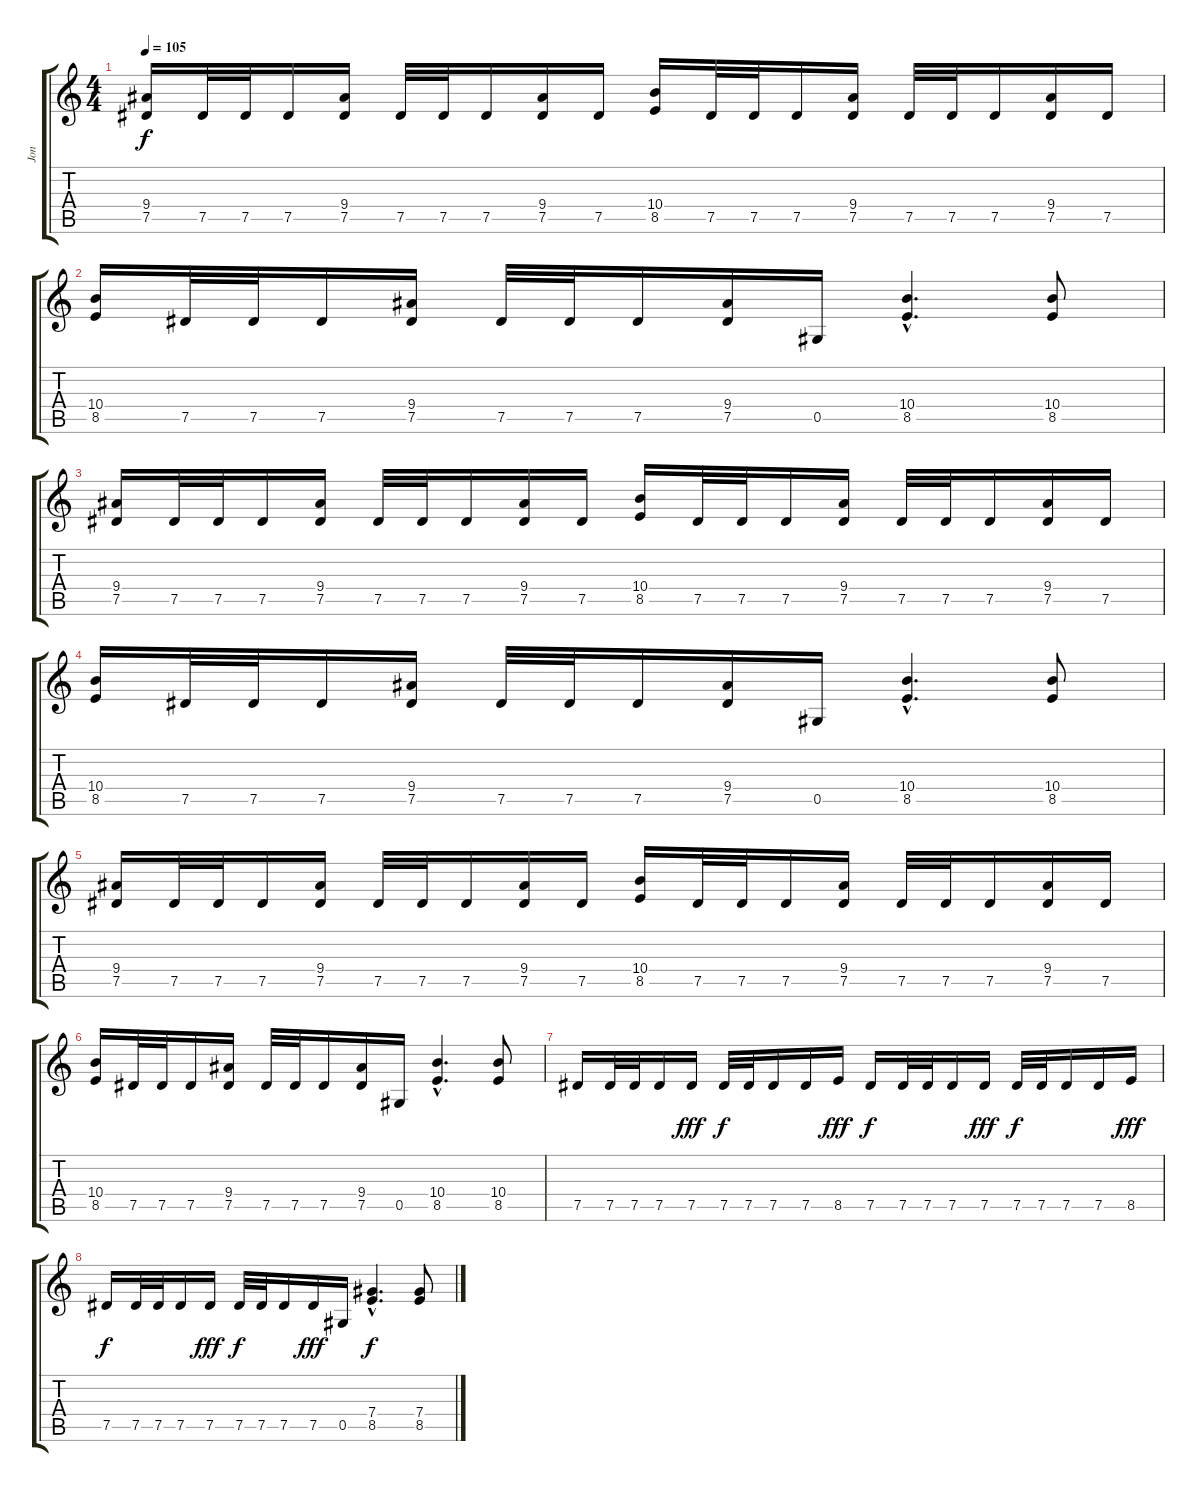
\track ("Jon" "Jon") {instrument distortionguitar}
\staff {score tabs}
\tuning (Eb4 Bb3 Gb3 Db3 Ab2 Eb2) {hide}
\ts (4 4)
\tempo 105
\clef g2
\ks c
(9.4 7.5).16{dy f} 7.5.32 7.5.32 7.5.16 (9.4 7.5).16 7.5.32 7.5.32 7.5.16 (9.4 7.5).16 7.5.16 (10.4 8.5).16 7.5.32 7.5.32 7.5.16 (9.4 7.5).16 7.5.32 7.5.32 7.5.16 (9.4 7.5).16 7.5.16 |
(10.4 8.5).16 7.5.32 7.5.32 7.5.16 (9.4 7.5).16 7.5.32 7.5.32 7.5.16 (9.4 7.5).16 0.5.16 (10.4{hac} 8.5{hac}).4{d} (10.4 8.5).8 |
(9.4 7.5).16 7.5.32 7.5.32 7.5.16 (9.4 7.5).16 7.5.32 7.5.32 7.5.16 (9.4 7.5).16 7.5.16 (10.4 8.5).16 7.5.32 7.5.32 7.5.16 (9.4 7.5).16 7.5.32 7.5.32 7.5.16 (9.4 7.5).16 7.5.16 |
(10.4 8.5).16 7.5.32 7.5.32 7.5.16 (9.4 7.5).16 7.5.32 7.5.32 7.5.16 (9.4 7.5).16 0.5.16 (10.4{hac} 8.5{hac}).4{d} (10.4 8.5).8 |
(9.4 7.5).16 7.5.32 7.5.32 7.5.16 (9.4 7.5).16 7.5.32 7.5.32 7.5.16 (9.4 7.5).16 7.5.16 (10.4 8.5).16 7.5.32 7.5.32 7.5.16 (9.4 7.5).16 7.5.32 7.5.32 7.5.16 (9.4 7.5).16 7.5.16 |
(10.4 8.5).16 7.5.32 7.5.32 7.5.16 (9.4 7.5).16 7.5.32 7.5.32 7.5.16 (9.4 7.5).16 0.5.16 (10.4{hac} 8.5{hac}).4{d} (10.4 8.5).8 |
7.5.16 7.5.32 7.5.32 7.5.16 7.5.16{dy fff} 7.5.32{dy f} 7.5.32 7.5.16 7.5.16 8.5.16{dy fff} 7.5.16{dy f} 7.5.32 7.5.32 7.5.16 7.5.16{dy fff} 7.5.32{dy f} 7.5.32 7.5.16 7.5.16 8.5.16{dy fff} |
7.5.16{dy f} 7.5.32 7.5.32 7.5.16 7.5.16{dy fff} 7.5.32{dy f} 7.5.32 7.5.16 7.5.16{dy fff} 0.5.16 (7.4{hac} 8.5{hac}).4{d dy f} (7.4 8.5).8
